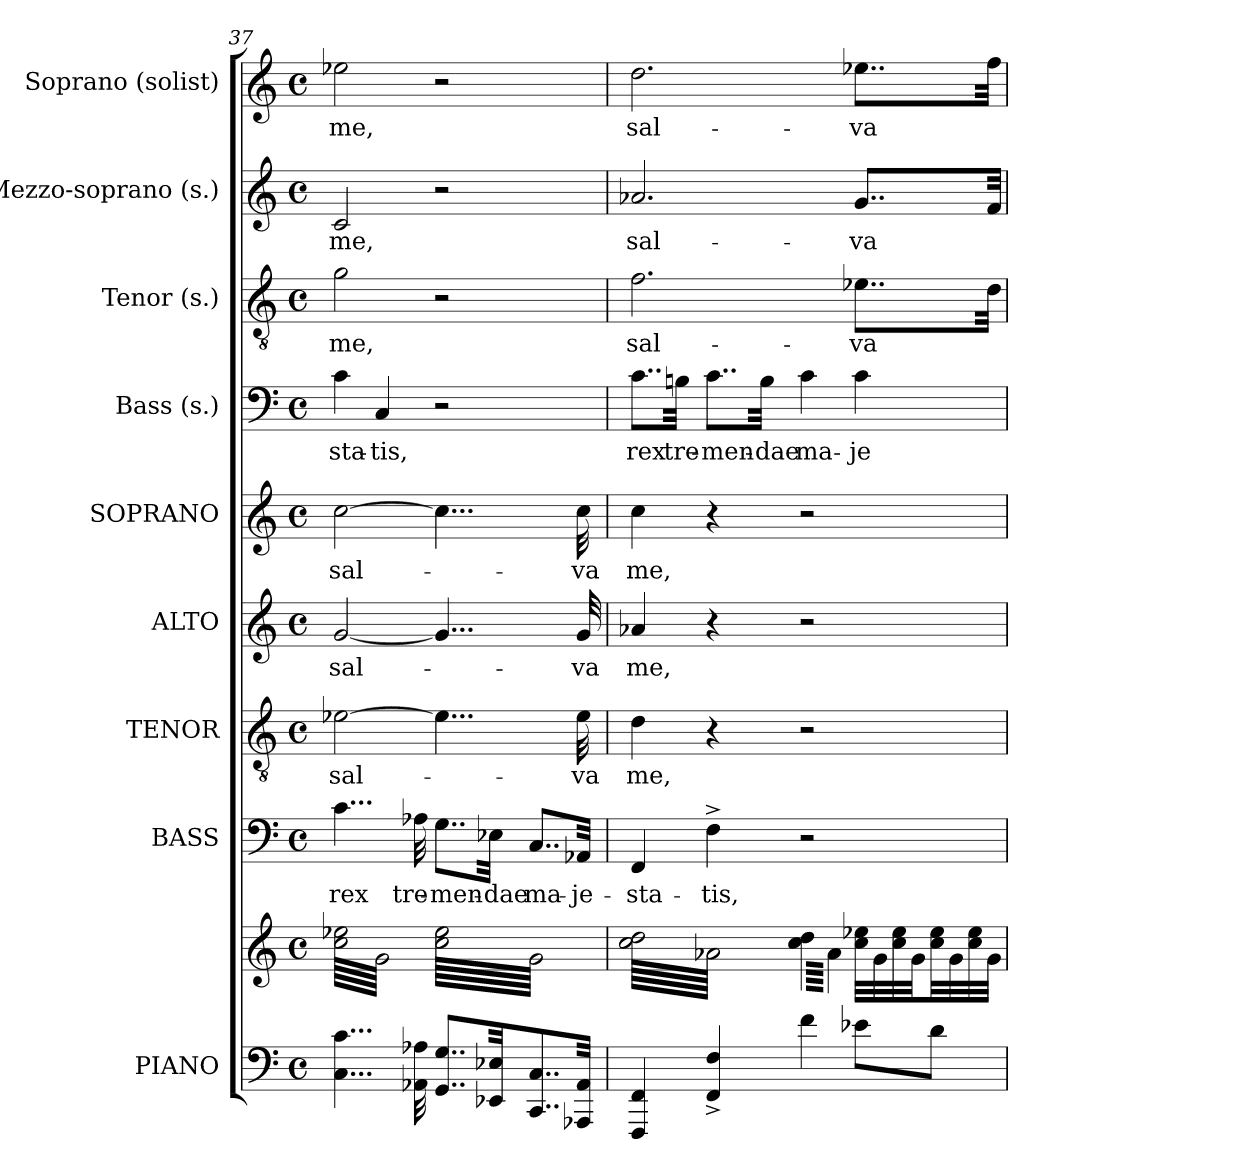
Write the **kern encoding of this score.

**kern	**kern	**kern	**text	**kern	**text	**kern	**text	**kern	**text	**kern	**text	**kern	**text	**kern	**text	**kern	**text
*part9	*part9	*part8	*part8	*part7	*part7	*part6	*part6	*part5	*part5	*part4	*part4	*part3	*part3	*part2	*part2	*part1	*part1
*staff10	*staff9	*staff8	*staff8	*staff7	*staff7	*staff6	*staff6	*staff5	*staff5	*staff4	*staff4	*staff3	*staff3	*staff2	*staff2	*staff1	*staff1
*I"PIANO	*	*I"BASS	*	*I"TENOR	*	*I"ALTO	*	*I"SOPRANO	*	*I"Bass (s.)	*	*I"Tenor (s.)	*	*I"Mezzo-soprano (s.)	*	*I"Soprano (solist)	*
*I'Pno.	*	*I'B.	*	*I'T.	*	*I'A.	*	*I'S.	*	*I'B.	*	*I'T.	*	*I'M-S.	*	*I'S.	*
*clefF4	*clefG2	*clefF4	*	*clefGv2	*	*clefG2	*	*clefG2	*	*clefF4	*	*clefGv2	*	*clefG2	*	*clefG2	*
*	*	*	*	*ITrd7c12	*	*	*	*	*	*	*	*ITrd7c12	*	*	*	*	*
*k[]	*k[]	*k[]	*	*k[]	*	*k[]	*	*k[]	*	*k[]	*	*k[]	*	*k[]	*	*k[]	*
*M4/4	*M4/4	*M4/4	*	*M4/4	*	*M4/4	*	*M4/4	*	*M4/4	*	*M4/4	*	*M4/4	*	*M4/4	*
*met(c)	*met(c)	*met(c)	*	*met(c)	*	*met(c)	*	*met(c)	*	*met(c)	*	*met(c)	*	*met(c)	*	*met(c)	*
=37	=37	=37	=37	=37	=37	=37	=37	=37	=37	=37	=37	=37	=37	=37	=37	=37	=37
!	!	!	!LO:LY:b:color=#000000	!	!	!	!	!	!	!	!	!	!	!	!	!	!
!	!	!	!	!	!LO:LY:b:color=#000000	!	!	!	!	!	!	!	!	!	!	!	!
!	!	!	!	!	!	!	!LO:LY:b:color=#000000	!	!	!	!	!	!	!	!	!	!
!	!	!	!	!	!	!	!	!	!LO:LY:b:color=#000000	!	!	!	!	!	!	!	!
!	!	!	!	!	!	!	!	!	!	!	!LO:LY:b:color=#000000	!	!	!	!	!	!
!	!	!	!	!	!	!	!	!	!	!	!	!	!LO:LY:b:color=#000000	!	!	!	!
!	!	!	!	!	!	!	!	!	!	!	!	!	!	!	!LO:LY:b:color=#000000	!	!
!	!	!	!	!	!	!	!	!	!	!	!	!	!	!	!	!	!LO:LY:b:color=#000000
*	*tremolo	*	*	*	*	*	*	*	*	*	*	*	*	*	*	*	*
4...Ci\ 4...ci	64cci\ 64ee-XiLLLL	4...ci\	rex	[2E-Xi\	sal-	[2gi/	sal-	[2cci\	sal-	4ci\	-sta-	2Gi\	me,	2ci/	me,	2ee-Xi\	me,
.	64gi\	.	.	.	.	.	.	.	.	.	.	.	.	.	.	.	.
.	64cci\ 64ee-Xi	.	.	.	.	.	.	.	.	.	.	.	.	.	.	.	.
.	64gi\	.	.	.	.	.	.	.	.	.	.	.	.	.	.	.	.
.	64cci\ 64ee-Xi	.	.	.	.	.	.	.	.	.	.	.	.	.	.	.	.
.	64gi\	.	.	.	.	.	.	.	.	.	.	.	.	.	.	.	.
.	64cci\ 64ee-Xi	.	.	.	.	.	.	.	.	.	.	.	.	.	.	.	.
.	64gi\	.	.	.	.	.	.	.	.	.	.	.	.	.	.	.	.
.	64cci\ 64ee-Xi	.	.	.	.	.	.	.	.	.	.	.	.	.	.	.	.
.	64gi\	.	.	.	.	.	.	.	.	.	.	.	.	.	.	.	.
.	64cci\ 64ee-Xi	.	.	.	.	.	.	.	.	.	.	.	.	.	.	.	.
.	64gi\	.	.	.	.	.	.	.	.	.	.	.	.	.	.	.	.
.	64cci\ 64ee-Xi	.	.	.	.	.	.	.	.	.	.	.	.	.	.	.	.
.	64gi\	.	.	.	.	.	.	.	.	.	.	.	.	.	.	.	.
.	64cci\ 64ee-Xi	.	.	.	.	.	.	.	.	.	.	.	.	.	.	.	.
.	64gi\	.	.	.	.	.	.	.	.	.	.	.	.	.	.	.	.
!	!	!	!	!	!	!	!	!	!	!	!LO:LY:b:color=#000000	!	!	!	!	!	!
.	64cci\ 64ee-Xi	.	.	.	.	.	.	.	.	4Ci/	-tis,	.	.	.	.	.	.
.	64gi\	.	.	.	.	.	.	.	.	.	.	.	.	.	.	.	.
.	64cci\ 64ee-Xi	.	.	.	.	.	.	.	.	.	.	.	.	.	.	.	.
.	64gi\	.	.	.	.	.	.	.	.	.	.	.	.	.	.	.	.
.	64cci\ 64ee-Xi	.	.	.	.	.	.	.	.	.	.	.	.	.	.	.	.
.	64gi\	.	.	.	.	.	.	.	.	.	.	.	.	.	.	.	.
.	64cci\ 64ee-Xi	.	.	.	.	.	.	.	.	.	.	.	.	.	.	.	.
.	64gi\	.	.	.	.	.	.	.	.	.	.	.	.	.	.	.	.
.	64cci\ 64ee-Xi	.	.	.	.	.	.	.	.	.	.	.	.	.	.	.	.
.	64gi\	.	.	.	.	.	.	.	.	.	.	.	.	.	.	.	.
.	64cci\ 64ee-Xi	.	.	.	.	.	.	.	.	.	.	.	.	.	.	.	.
.	64gi\	.	.	.	.	.	.	.	.	.	.	.	.	.	.	.	.
.	64cci\ 64ee-Xi	.	.	.	.	.	.	.	.	.	.	.	.	.	.	.	.
.	64gi\	.	.	.	.	.	.	.	.	.	.	.	.	.	.	.	.
!	!	!	!LO:LY:b:color=#000000	!	!	!	!	!	!	!	!	!	!	!	!	!	!
32AA-Xi\ 32A-Xi	64cci\ 64ee-Xi	32A-Xi\	tre-	.	.	.	.	.	.	.	.	.	.	.	.	.	.
.	64gi\JJJJ	.	.	.	.	.	.	.	.	.	.	.	.	.	.	.	.
!	!	!	!LO:LY:b:color=#000000	!	!	!	!	!	!	!	!	!	!	!	!	!	!
8..GGi/ 8..GiL	64cci\ 64ee-iLLLL	8..Gi\L	-men-	4...E-i\]	.	4...gi/]	.	4...cci\]	.	2r	.	2r	.	2r	.	2r	.
.	64gi\	.	.	.	.	.	.	.	.	.	.	.	.	.	.	.	.
.	64cci\ 64ee-i	.	.	.	.	.	.	.	.	.	.	.	.	.	.	.	.
.	64gi\	.	.	.	.	.	.	.	.	.	.	.	.	.	.	.	.
.	64cci\ 64ee-i	.	.	.	.	.	.	.	.	.	.	.	.	.	.	.	.
.	64gi\	.	.	.	.	.	.	.	.	.	.	.	.	.	.	.	.
.	64cci\ 64ee-i	.	.	.	.	.	.	.	.	.	.	.	.	.	.	.	.
.	64gi\	.	.	.	.	.	.	.	.	.	.	.	.	.	.	.	.
.	64cci\ 64ee-i	.	.	.	.	.	.	.	.	.	.	.	.	.	.	.	.
.	64gi\	.	.	.	.	.	.	.	.	.	.	.	.	.	.	.	.
.	64cci\ 64ee-i	.	.	.	.	.	.	.	.	.	.	.	.	.	.	.	.
.	64gi\	.	.	.	.	.	.	.	.	.	.	.	.	.	.	.	.
.	64cci\ 64ee-i	.	.	.	.	.	.	.	.	.	.	.	.	.	.	.	.
.	64gi\	.	.	.	.	.	.	.	.	.	.	.	.	.	.	.	.
!	!	!	!LO:LY:b:color=#000000	!	!	!	!	!	!	!	!	!	!	!	!	!	!
32EE-Xi/ 32E-Xikk	64cci\ 64ee-i	32E-Xi\Jkk	-dae	.	.	.	.	.	.	.	.	.	.	.	.	.	.
.	64gi\	.	.	.	.	.	.	.	.	.	.	.	.	.	.	.	.
!	!	!	!LO:LY:b:color=#000000	!	!	!	!	!	!	!	!	!	!	!	!	!	!
8..CCi/ 8..Ci	64cci\ 64ee-i	8..Ci/L	ma-	.	.	.	.	.	.	.	.	.	.	.	.	.	.
.	64gi\	.	.	.	.	.	.	.	.	.	.	.	.	.	.	.	.
.	64cci\ 64ee-i	.	.	.	.	.	.	.	.	.	.	.	.	.	.	.	.
.	64gi\	.	.	.	.	.	.	.	.	.	.	.	.	.	.	.	.
.	64cci\ 64ee-i	.	.	.	.	.	.	.	.	.	.	.	.	.	.	.	.
.	64gi\	.	.	.	.	.	.	.	.	.	.	.	.	.	.	.	.
.	64cci\ 64ee-i	.	.	.	.	.	.	.	.	.	.	.	.	.	.	.	.
.	64gi\	.	.	.	.	.	.	.	.	.	.	.	.	.	.	.	.
.	64cci\ 64ee-i	.	.	.	.	.	.	.	.	.	.	.	.	.	.	.	.
.	64gi\	.	.	.	.	.	.	.	.	.	.	.	.	.	.	.	.
.	64cci\ 64ee-i	.	.	.	.	.	.	.	.	.	.	.	.	.	.	.	.
.	64gi\	.	.	.	.	.	.	.	.	.	.	.	.	.	.	.	.
.	64cci\ 64ee-i	.	.	.	.	.	.	.	.	.	.	.	.	.	.	.	.
.	64gi\	.	.	.	.	.	.	.	.	.	.	.	.	.	.	.	.
!	!	!	!LO:LY:b:color=#000000	!	!	!	!	!	!	!	!	!	!	!	!	!	!
!	!	!	!	!	!LO:LY:b:color=#000000	!	!	!	!	!	!	!	!	!	!	!	!
!	!	!	!	!	!	!	!LO:LY:b:color=#000000	!	!	!	!	!	!	!	!	!	!
!	!	!	!	!	!	!	!	!	!LO:LY:b:color=#000000	!	!	!	!	!	!	!	!
32AAA-Xi/ 32AA-iJkk	64cci\ 64ee-i	32AA-Xi/Jkk	-je-	32E-i\	-va	32gi/	-va	32cci\	-va	.	.	.	.	.	.	.	.
.	64gi\JJJJ	.	.	.	.	.	.	.	.	.	.	.	.	.	.	.	.
!!LO:PB:g=z
=38	=38	=38	=38	=38	=38	=38	=38	=38	=38	=38	=38	=38	=38	=38	=38	=38	=38
!	!	!	!LO:LY:b:color=#000000	!	!	!	!	!	!	!	!	!	!	!	!	!	!
!	!	!	!	!	!LO:LY:b:color=#000000	!	!	!	!	!	!	!	!	!	!	!	!
!	!	!	!	!	!	!	!LO:LY:b:color=#000000	!	!	!	!	!	!	!	!	!	!
!	!	!	!	!	!	!	!	!	!LO:LY:b:color=#000000	!	!	!	!	!	!	!	!
!	!	!	!	!	!	!	!	!	!	!	!LO:LY:b:color=#000000	!	!	!	!	!	!
!	!	!	!	!	!	!	!	!	!	!	!	!	!LO:LY:b:color=#000000	!	!	!	!
!	!	!	!	!	!	!	!	!	!	!	!	!	!	!	!LO:LY:b:color=#000000	!	!
!	!	!	!	!	!	!	!	!	!	!	!	!	!	!	!	!	!LO:LY:b:color=#000000
4FFFi/ 4FFi	64cci\ 64ddiLLLL	4FFi/	-sta-	4Di\	me,	4a-Xi/	me,	4cci\	me,	8..ci\L	rex	2.Fi\	sal-	2.a-Xi/	sal-	2.ddi\	sal-
.	64a-Xi\	.	.	.	.	.	.	.	.	.	.	.	.	.	.	.	.
.	64cci\ 64ddi	.	.	.	.	.	.	.	.	.	.	.	.	.	.	.	.
.	64a-Xi\	.	.	.	.	.	.	.	.	.	.	.	.	.	.	.	.
.	64cci\ 64ddi	.	.	.	.	.	.	.	.	.	.	.	.	.	.	.	.
.	64a-Xi\	.	.	.	.	.	.	.	.	.	.	.	.	.	.	.	.
.	64cci\ 64ddi	.	.	.	.	.	.	.	.	.	.	.	.	.	.	.	.
.	64a-Xi\	.	.	.	.	.	.	.	.	.	.	.	.	.	.	.	.
.	64cci\ 64ddi	.	.	.	.	.	.	.	.	.	.	.	.	.	.	.	.
.	64a-Xi\	.	.	.	.	.	.	.	.	.	.	.	.	.	.	.	.
.	64cci\ 64ddi	.	.	.	.	.	.	.	.	.	.	.	.	.	.	.	.
.	64a-Xi\	.	.	.	.	.	.	.	.	.	.	.	.	.	.	.	.
.	64cci\ 64ddi	.	.	.	.	.	.	.	.	.	.	.	.	.	.	.	.
.	64a-Xi\	.	.	.	.	.	.	.	.	.	.	.	.	.	.	.	.
!	!	!	!	!	!	!	!	!	!	!	!LO:LY:b:color=#000000	!	!	!	!	!	!
.	64cci\ 64ddi	.	.	.	.	.	.	.	.	32Bni\Jkk	tre-	.	.	.	.	.	.
.	64a-Xi\	.	.	.	.	.	.	.	.	.	.	.	.	.	.	.	.
!	!	!	!LO:LY:b:color=#000000	!	!	!	!	!	!	!	!	!	!	!	!	!	!
!	!	!	!	!	!	!	!	!	!	!	!LO:LY:b:color=#000000	!	!	!	!	!	!
4FFi/^ 4Fi^	64cci\ 64ddi	4F^i\	-tis,	4r	.	4r	.	4r	.	8..ci\L	-men-	.	.	.	.	.	.
.	64a-Xi\	.	.	.	.	.	.	.	.	.	.	.	.	.	.	.	.
.	64cci\ 64ddi	.	.	.	.	.	.	.	.	.	.	.	.	.	.	.	.
.	64a-Xi\	.	.	.	.	.	.	.	.	.	.	.	.	.	.	.	.
.	64cci\ 64ddi	.	.	.	.	.	.	.	.	.	.	.	.	.	.	.	.
.	64a-Xi\	.	.	.	.	.	.	.	.	.	.	.	.	.	.	.	.
.	64cci\ 64ddi	.	.	.	.	.	.	.	.	.	.	.	.	.	.	.	.
.	64a-Xi\	.	.	.	.	.	.	.	.	.	.	.	.	.	.	.	.
.	64cci\ 64ddi	.	.	.	.	.	.	.	.	.	.	.	.	.	.	.	.
.	64a-Xi\	.	.	.	.	.	.	.	.	.	.	.	.	.	.	.	.
.	64cci\ 64ddi	.	.	.	.	.	.	.	.	.	.	.	.	.	.	.	.
.	64a-Xi\	.	.	.	.	.	.	.	.	.	.	.	.	.	.	.	.
.	64cci\ 64ddi	.	.	.	.	.	.	.	.	.	.	.	.	.	.	.	.
.	64a-Xi\	.	.	.	.	.	.	.	.	.	.	.	.	.	.	.	.
!	!	!	!	!	!	!	!	!	!	!	!LO:LY:b:color=#000000	!	!	!	!	!	!
.	64cci\ 64ddi	.	.	.	.	.	.	.	.	32Bi\Jkk	-dae	.	.	.	.	.	.
.	64a-Xi\JJJJ	.	.	.	.	.	.	.	.	.	.	.	.	.	.	.	.
!	!	!	!	!	!	!	!	!	!	!	!LO:LY:b:color=#000000	!	!	!	!	!	!
4fi\	64cci\ 64ddiLLLL	2r	.	2r	.	2r	.	2r	.	4ci\	ma-	.	.	.	.	.	.
.	64a-i\	.	.	.	.	.	.	.	.	.	.	.	.	.	.	.	.
.	64cci\ 64ddi	.	.	.	.	.	.	.	.	.	.	.	.	.	.	.	.
.	64a-i\	.	.	.	.	.	.	.	.	.	.	.	.	.	.	.	.
.	64cci\ 64ddi	.	.	.	.	.	.	.	.	.	.	.	.	.	.	.	.
.	64a-i\	.	.	.	.	.	.	.	.	.	.	.	.	.	.	.	.
.	64cci\ 64ddi	.	.	.	.	.	.	.	.	.	.	.	.	.	.	.	.
.	64a-i\	.	.	.	.	.	.	.	.	.	.	.	.	.	.	.	.
.	64cci\ 64ddi	.	.	.	.	.	.	.	.	.	.	.	.	.	.	.	.
.	64a-i\	.	.	.	.	.	.	.	.	.	.	.	.	.	.	.	.
.	64cci\ 64ddi	.	.	.	.	.	.	.	.	.	.	.	.	.	.	.	.
.	64a-i\	.	.	.	.	.	.	.	.	.	.	.	.	.	.	.	.
.	64cci\ 64ddi	.	.	.	.	.	.	.	.	.	.	.	.	.	.	.	.
.	64a-i\	.	.	.	.	.	.	.	.	.	.	.	.	.	.	.	.
.	64cci\ 64ddi	.	.	.	.	.	.	.	.	.	.	.	.	.	.	.	.
.	64a-i\JJJJ	.	.	.	.	.	.	.	.	.	.	.	.	.	.	.	.
*	*Xtremolo	*	*	*	*	*	*	*	*	*	*	*	*	*	*	*	*
!	!	!	!	!	!	!	!	!	!	!	!LO:LY:b:color=#000000	!	!	!	!	!	!
!	!	!	!	!	!	!	!	!	!	!	!	!	!LO:LY:b:color=#000000	!	!	!	!
!	!	!	!	!	!	!	!	!	!	!	!	!	!	!	!LO:LY:b:color=#000000	!	!
!	!	!	!	!	!	!	!	!	!	!	!	!	!	!	!	!	!LO:LY:b:color=#000000
8e-Xi\L	32cci\ 32ee-XiLLL	.	.	.	.	.	.	.	.	4ci\	-je-	8..E-Xi\L	-va	8..gi/L	-va	8..ee-Xi\L	-va
.	.	.	.	.	.	.	.	.	.	.	.	.	.	.	.	.	.
.	32gi\	.	.	.	.	.	.	.	.	.	.	.	.	.	.	.	.
.	.	.	.	.	.	.	.	.	.	.	.	.	.	.	.	.	.
.	32cci\ 32ee-i	.	.	.	.	.	.	.	.	.	.	.	.	.	.	.	.
.	.	.	.	.	.	.	.	.	.	.	.	.	.	.	.	.	.
.	32gi\JJ	.	.	.	.	.	.	.	.	.	.	.	.	.	.	.	.
.	.	.	.	.	.	.	.	.	.	.	.	.	.	.	.	.	.
8di\J	32cci\ 32ee-iLL	.	.	.	.	.	.	.	.	.	.	.	.	.	.	.	.
.	32gi\	.	.	.	.	.	.	.	.	.	.	.	.	.	.	.	.
.	32cci\ 32ee-i	.	.	.	.	.	.	.	.	.	.	.	.	.	.	.	.
.	32gi\JJJ	.	.	.	.	.	.	.	.	.	.	32Di\Jkk	.	32fi/Jkk	.	32ffi\Jkk	.
=	=	=	=	=	=	=	=	=	=	=	=	=	=	=	=	=	=
*-	*-	*-	*-	*-	*-	*-	*-	*-	*-	*-	*-	*-	*-	*-	*-	*-	*-
